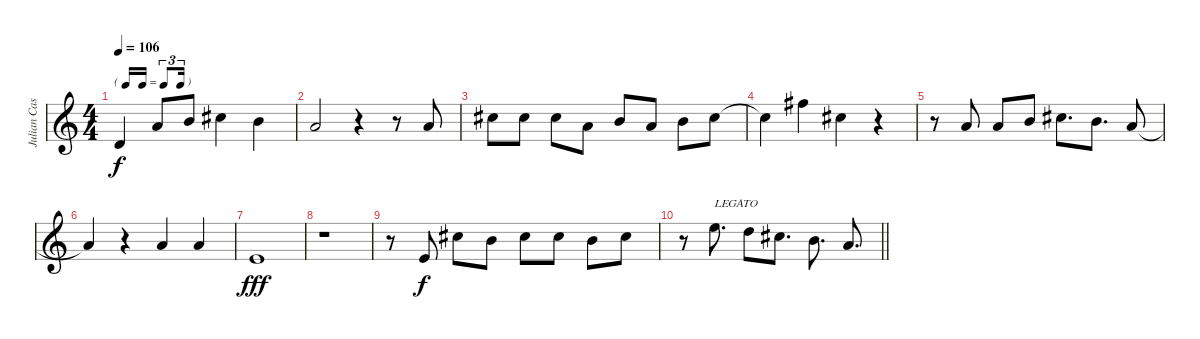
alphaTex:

\track ("Julian Casablancas" "Julian Cas") {instrument distortionguitar}
\staff {score}
\tuning (E4 B3 G3 D3 A2 E2) {hide}
\ts (4 4)
\tf triplet16th
\tempo 106
\clef g2
\ks c
0.4.4{dy f} 2.3.8 0.2.8 2.2.4 0.2.4 |
2.3.2 r.4 r.8 2.3.8 |
2.2.8 2.2.8 2.2.8 2.3.8 0.2.8 2.3.8 0.2.8 2.2.8 |
2.2{t}.4 2.1.4 2.2.4 r.4 |
r.8 2.3.8 2.3.8 4.3.8 2.2.8{d} 0.2.8{d} 2.3.8 |
2.3{t}.4 r.4 2.3.4 2.3.4 |
2.4.1{dy fff} |
r.1 |
r.8 2.4.8{dy f} 2.2.8 0.2.8 2.2.8 2.2.8 0.2.8 2.2.8 |
\barLineRight lightlight
r.8 0.1.8{d txt "LEGATO"} 3.2.8 2.2.8{d} 0.2.8{d} 2.3.8{d}
